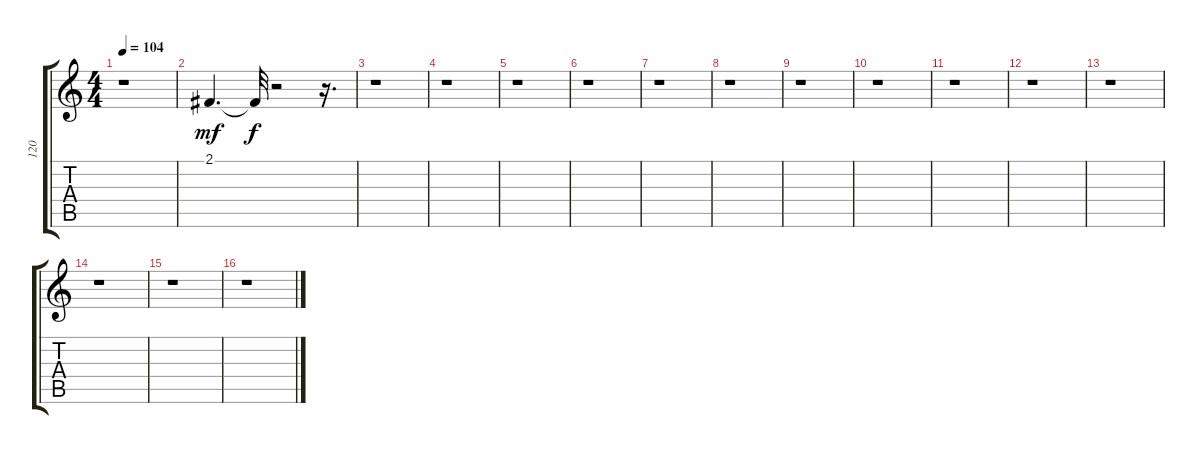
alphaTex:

\track ("120" "120") {instrument reversecymbal}
\staff {score tabs}
\tuning (E4 B3 G3 D3 A2 E2) {hide}
\ts (4 4)
\tempo 104
\clef g2
\ks c
r.1{dy f} |
2.1.4{d dy mf} 2.1{t}.32{dy f} r.2 r.16{d} |
r.1 |
r.1 |
r.1 |
r.1 |
r.1 |
r.1 |
r.1 |
r.1 |
r.1 |
r.1 |
r.1 |
r.1 |
r.1 |
r.1
